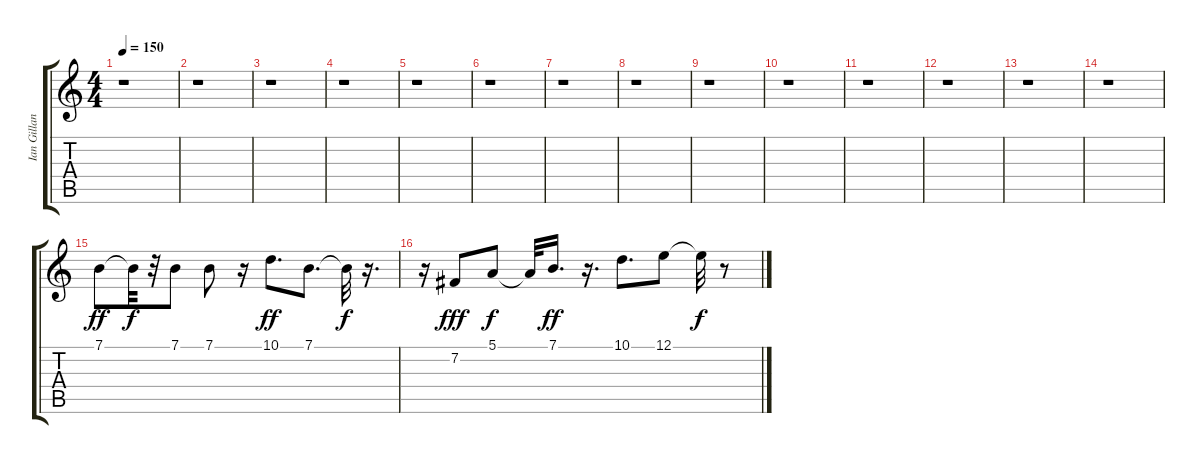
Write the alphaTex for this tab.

\track ("Ian Gillan" "Ian Gillan") {instrument synthvoice}
\staff {score tabs}
\tuning (E4 B3 G3 D3 A2 E2) {hide}
\ts (4 4)
\tempo 150
\clef g2
\ks c
r.1{dy ff instrument synthvoice} |
r.1 |
r.1 |
r.1 |
r.1 |
r.1 |
r.1 |
r.1 |
r.1 |
r.1 |
r.1 |
r.1 |
r.1 |
r.1 |
7.1.8 7.1{t}.32{dy f} r.32 7.1.8 7.1.8 r.16 10.1.8{d dy ff} 7.1.8{d} 7.1{t}.32{dy f} r.16{d} |
r.16 7.2.8{dy fff} 5.1.8{dy f} 5.1{t}.32 7.1.16{d dy ff} r.16{d} 10.1.8{d} 12.1.8 12.1{t}.32{dy f} r.8
